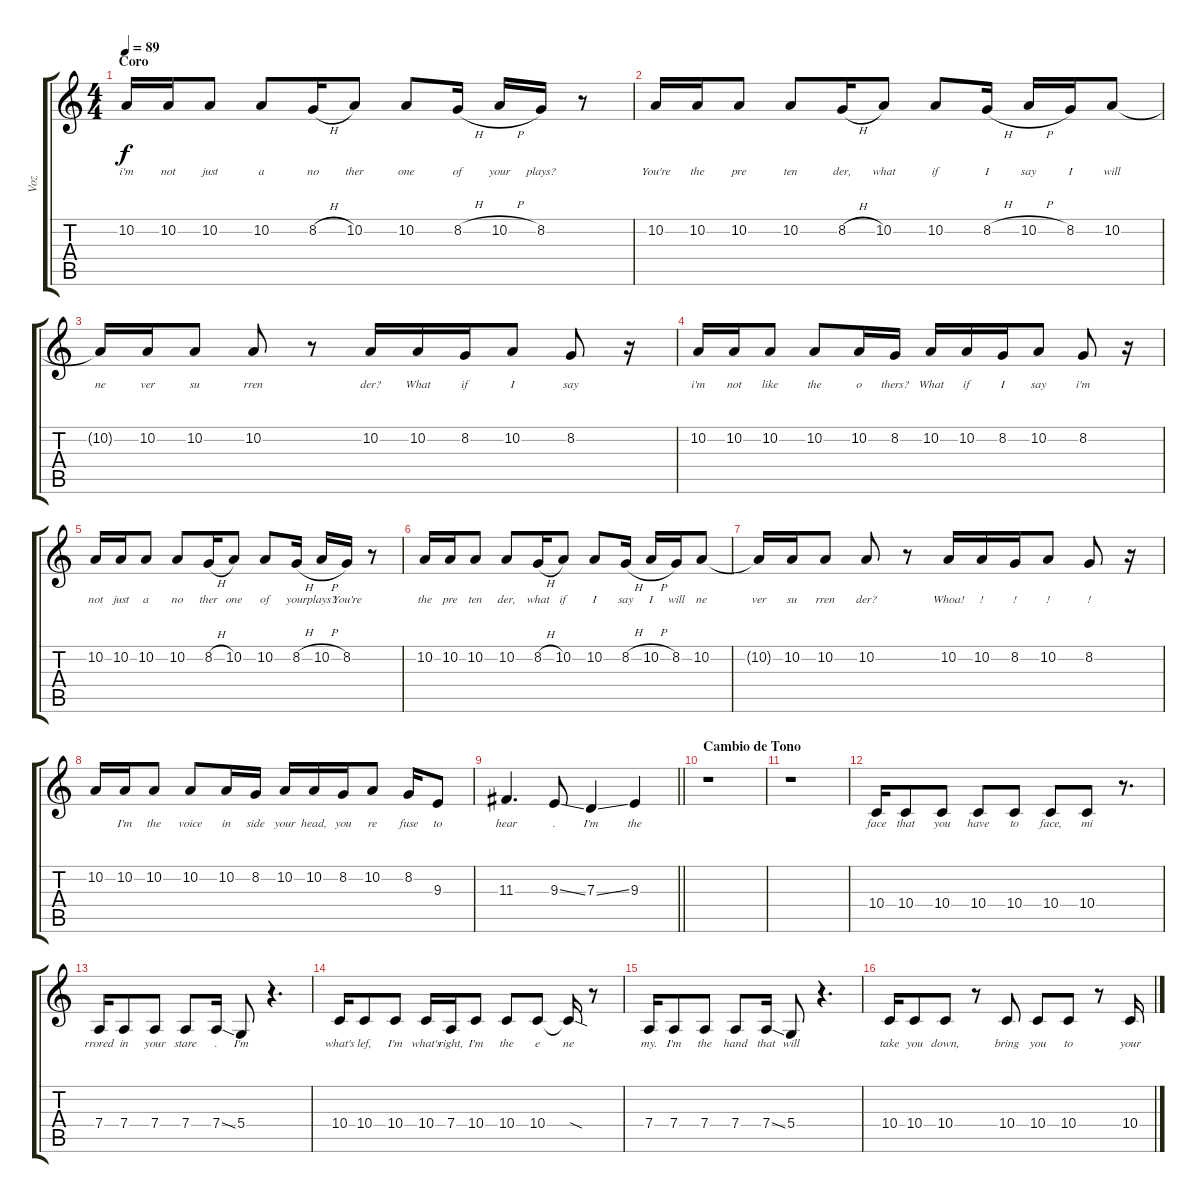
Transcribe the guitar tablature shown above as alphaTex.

\track ("Voz" "Voz") {instrument clarinet}
\staff {score tabs}
\tuning (E4 B3 G3 D3 A2 E2) {hide}
\ts (4 4)
\section ("" "Coro")
\tempo 89
\clef g2
\ks c
10.2.16{lyrics (0 "i'm") lyrics (1 "") lyrics (2 "") lyrics (3 "") lyrics (4 "") dy f} 10.2.16{lyrics (0 "not") lyrics (1 "") lyrics (2 "") lyrics (3 "") lyrics (4 "")} 10.2.8{lyrics (0 "just") lyrics (1 "") lyrics (2 "") lyrics (3 "") lyrics (4 "")} 10.2.8{lyrics (0 "a") lyrics (1 "") lyrics (2 "") lyrics (3 "") lyrics (4 "")} 8.2{h}.16{lyrics (0 "no") lyrics (1 "") lyrics (2 "") lyrics (3 "") lyrics (4 "")} 10.2.8{lyrics (0 "ther") lyrics (1 "") lyrics (2 "") lyrics (3 "") lyrics (4 "")} 10.2.8{lyrics (0 "one") lyrics (1 "") lyrics (2 "") lyrics (3 "") lyrics (4 "")} 8.2{h}.16{lyrics (0 "of") lyrics (1 "") lyrics (2 "") lyrics (3 "") lyrics (4 "")} 10.2{h}.16{lyrics (0 "your") lyrics (1 "") lyrics (2 "") lyrics (3 "") lyrics (4 "")} 8.2.16{lyrics (0 "plays?") lyrics (1 "") lyrics (2 "") lyrics (3 "") lyrics (4 "")} r.8 |
10.2.16{lyrics (0 "You're") lyrics (1 "") lyrics (2 "") lyrics (3 "") lyrics (4 "")} 10.2.16{lyrics (0 "the") lyrics (1 "") lyrics (2 "") lyrics (3 "") lyrics (4 "")} 10.2.8{lyrics (0 "pre") lyrics (1 "") lyrics (2 "") lyrics (3 "") lyrics (4 "")} 10.2.8{lyrics (0 "ten") lyrics (1 "") lyrics (2 "") lyrics (3 "") lyrics (4 "")} 8.2{h}.16{lyrics (0 "der,") lyrics (1 "") lyrics (2 "") lyrics (3 "") lyrics (4 "")} 10.2.8{lyrics (0 "what") lyrics (1 "") lyrics (2 "") lyrics (3 "") lyrics (4 "")} 10.2.8{lyrics (0 "if") lyrics (1 "") lyrics (2 "") lyrics (3 "") lyrics (4 "")} 8.2{h}.16{lyrics (0 "I") lyrics (1 "") lyrics (2 "") lyrics (3 "") lyrics (4 "")} 10.2{h}.16{lyrics (0 "say") lyrics (1 "") lyrics (2 "") lyrics (3 "") lyrics (4 "")} 8.2.16{lyrics (0 "I") lyrics (1 "") lyrics (2 "") lyrics (3 "") lyrics (4 "")} 10.2.8{lyrics (0 "will") lyrics (1 "") lyrics (2 "") lyrics (3 "") lyrics (4 "")} |
10.2{t}.16{lyrics (0 "ne") lyrics (1 "") lyrics (2 "") lyrics (3 "") lyrics (4 "")} 10.2.16{lyrics (0 "ver") lyrics (1 "") lyrics (2 "") lyrics (3 "") lyrics (4 "")} 10.2.8{lyrics (0 "su") lyrics (1 "") lyrics (2 "") lyrics (3 "") lyrics (4 "")} 10.2.8{lyrics (0 "rren") lyrics (1 "") lyrics (2 "") lyrics (3 "") lyrics (4 "")} r.8 10.2.16{lyrics (0 "der?") lyrics (1 "") lyrics (2 "") lyrics (3 "") lyrics (4 "")} 10.2.16{lyrics (0 "What") lyrics (1 "") lyrics (2 "") lyrics (3 "") lyrics (4 "")} 8.2.16{lyrics (0 "if") lyrics (1 "") lyrics (2 "") lyrics (3 "") lyrics (4 "")} 10.2.8{lyrics (0 "I") lyrics (1 "") lyrics (2 "") lyrics (3 "") lyrics (4 "")} 8.2.8{lyrics (0 "say") lyrics (1 "") lyrics (2 "") lyrics (3 "") lyrics (4 "")} r.16 |
10.2.16{lyrics (0 "i'm") lyrics (1 "") lyrics (2 "") lyrics (3 "") lyrics (4 "")} 10.2.16{lyrics (0 "not") lyrics (1 "") lyrics (2 "") lyrics (3 "") lyrics (4 "")} 10.2.8{lyrics (0 "like") lyrics (1 "") lyrics (2 "") lyrics (3 "") lyrics (4 "")} 10.2.8{lyrics (0 "the") lyrics (1 "") lyrics (2 "") lyrics (3 "") lyrics (4 "")} 10.2.16{lyrics (0 "o") lyrics (1 "") lyrics (2 "") lyrics (3 "") lyrics (4 "")} 8.2.16{lyrics (0 "thers?") lyrics (1 "") lyrics (2 "") lyrics (3 "") lyrics (4 "")} 10.2.16{lyrics (0 "What") lyrics (1 "") lyrics (2 "") lyrics (3 "") lyrics (4 "")} 10.2.16{lyrics (0 "if") lyrics (1 "") lyrics (2 "") lyrics (3 "") lyrics (4 "")} 8.2.16{lyrics (0 "I") lyrics (1 "") lyrics (2 "") lyrics (3 "") lyrics (4 "")} 10.2.8{lyrics (0 "say") lyrics (1 "") lyrics (2 "") lyrics (3 "") lyrics (4 "")} 8.2.8{lyrics (0 "i'm") lyrics (1 "") lyrics (2 "") lyrics (3 "") lyrics (4 "")} r.16 |
10.2.16{lyrics (0 "not") lyrics (1 "") lyrics (2 "") lyrics (3 "") lyrics (4 "")} 10.2.16{lyrics (0 "just") lyrics (1 "") lyrics (2 "") lyrics (3 "") lyrics (4 "")} 10.2.8{lyrics (0 "a") lyrics (1 "") lyrics (2 "") lyrics (3 "") lyrics (4 "")} 10.2.8{lyrics (0 "no") lyrics (1 "") lyrics (2 "") lyrics (3 "") lyrics (4 "")} 8.2{h}.16{lyrics (0 "ther") lyrics (1 "") lyrics (2 "") lyrics (3 "") lyrics (4 "")} 10.2.8{lyrics (0 "one") lyrics (1 "") lyrics (2 "") lyrics (3 "") lyrics (4 "")} 10.2.8{lyrics (0 "of") lyrics (1 "") lyrics (2 "") lyrics (3 "") lyrics (4 "")} 8.2{h}.16{lyrics (0 "your") lyrics (1 "") lyrics (2 "") lyrics (3 "") lyrics (4 "")} 10.2{h}.16{lyrics (0 "plays?") lyrics (1 "") lyrics (2 "") lyrics (3 "") lyrics (4 "")} 8.2.16{lyrics (0 "You're") lyrics (1 "") lyrics (2 "") lyrics (3 "") lyrics (4 "")} r.8 |
10.2.16{lyrics (0 "the") lyrics (1 "") lyrics (2 "") lyrics (3 "") lyrics (4 "")} 10.2.16{lyrics (0 "pre") lyrics (1 "") lyrics (2 "") lyrics (3 "") lyrics (4 "")} 10.2.8{lyrics (0 "ten") lyrics (1 "") lyrics (2 "") lyrics (3 "") lyrics (4 "")} 10.2.8{lyrics (0 "der,") lyrics (1 "") lyrics (2 "") lyrics (3 "") lyrics (4 "")} 8.2{h}.16{lyrics (0 "what") lyrics (1 "") lyrics (2 "") lyrics (3 "") lyrics (4 "")} 10.2.8{lyrics (0 "if") lyrics (1 "") lyrics (2 "") lyrics (3 "") lyrics (4 "")} 10.2.8{lyrics (0 "I") lyrics (1 "") lyrics (2 "") lyrics (3 "") lyrics (4 "")} 8.2{h}.16{lyrics (0 "say") lyrics (1 "") lyrics (2 "") lyrics (3 "") lyrics (4 "")} 10.2{h}.16{lyrics (0 "I") lyrics (1 "") lyrics (2 "") lyrics (3 "") lyrics (4 "")} 8.2.16{lyrics (0 "will") lyrics (1 "") lyrics (2 "") lyrics (3 "") lyrics (4 "")} 10.2.8{lyrics (0 "ne") lyrics (1 "") lyrics (2 "") lyrics (3 "") lyrics (4 "")} |
10.2{t}.16{lyrics (0 "ver") lyrics (1 "") lyrics (2 "") lyrics (3 "") lyrics (4 "")} 10.2.16{lyrics (0 "su") lyrics (1 "") lyrics (2 "") lyrics (3 "") lyrics (4 "")} 10.2.8{lyrics (0 "rren") lyrics (1 "") lyrics (2 "") lyrics (3 "") lyrics (4 "")} 10.2.8{lyrics (0 "der?") lyrics (1 "") lyrics (2 "") lyrics (3 "") lyrics (4 "")} r.8 10.2.16{lyrics (0 "Whoa!") lyrics (1 "") lyrics (2 "") lyrics (3 "") lyrics (4 "")} 10.2.16{lyrics (0 "!") lyrics (1 "") lyrics (2 "") lyrics (3 "") lyrics (4 "")} 8.2.16{lyrics (0 "!") lyrics (1 "") lyrics (2 "") lyrics (3 "") lyrics (4 "")} 10.2.8{lyrics (0 "!") lyrics (1 "") lyrics (2 "") lyrics (3 "") lyrics (4 "")} 8.2.8{lyrics (0 "!") lyrics (1 "") lyrics (2 "") lyrics (3 "") lyrics (4 "")} r.16 |
10.2.16{lyrics (0 "") lyrics (1 "") lyrics (2 "") lyrics (3 "") lyrics (4 "")} 10.2.16{lyrics (0 "I'm") lyrics (1 "") lyrics (2 "") lyrics (3 "") lyrics (4 "")} 10.2.8{lyrics (0 "the") lyrics (1 "") lyrics (2 "") lyrics (3 "") lyrics (4 "")} 10.2.8{lyrics (0 "voice") lyrics (1 "") lyrics (2 "") lyrics (3 "") lyrics (4 "")} 10.2.16{lyrics (0 "in") lyrics (1 "") lyrics (2 "") lyrics (3 "") lyrics (4 "")} 8.2.16{lyrics (0 "side") lyrics (1 "") lyrics (2 "") lyrics (3 "") lyrics (4 "")} 10.2.16{lyrics (0 "your") lyrics (1 "") lyrics (2 "") lyrics (3 "") lyrics (4 "")} 10.2.16{lyrics (0 "head,") lyrics (1 "") lyrics (2 "") lyrics (3 "") lyrics (4 "")} 8.2.16{lyrics (0 "you") lyrics (1 "") lyrics (2 "") lyrics (3 "") lyrics (4 "")} 10.2.8{lyrics (0 "re") lyrics (1 "") lyrics (2 "") lyrics (3 "") lyrics (4 "")} 8.2.16{lyrics (0 "fuse") lyrics (1 "") lyrics (2 "") lyrics (3 "") lyrics (4 "")} 9.3.8{lyrics (0 "to") lyrics (1 "") lyrics (2 "") lyrics (3 "") lyrics (4 "")} |
\barLineRight lightlight
11.3.4{d lyrics (0 "hear") lyrics (1 "") lyrics (2 "") lyrics (3 "") lyrics (4 "")} 9.3{ss}.8{lyrics (0 ".") lyrics (1 "") lyrics (2 "") lyrics (3 "") lyrics (4 "")} 7.3{ss}.4{lyrics (0 "I'm") lyrics (1 "") lyrics (2 "") lyrics (3 "") lyrics (4 "")} 9.3.4{lyrics (0 "the") lyrics (1 "") lyrics (2 "") lyrics (3 "") lyrics (4 "")} |
\section ("" "Cambio de Tono")
r.1 |
r.1 |
10.4.16{lyrics (0 "face") lyrics (1 "") lyrics (2 "") lyrics (3 "") lyrics (4 "")} 10.4.8{lyrics (0 "that") lyrics (1 "") lyrics (2 "") lyrics (3 "") lyrics (4 "")} 10.4.8{lyrics (0 "you") lyrics (1 "") lyrics (2 "") lyrics (3 "") lyrics (4 "")} 10.4.8{lyrics (0 "have") lyrics (1 "") lyrics (2 "") lyrics (3 "") lyrics (4 "")} 10.4.8{lyrics (0 "to") lyrics (1 "") lyrics (2 "") lyrics (3 "") lyrics (4 "")} 10.4.8{lyrics (0 "face,") lyrics (1 "") lyrics (2 "") lyrics (3 "") lyrics (4 "")} 10.4.8{lyrics (0 "mi") lyrics (1 "") lyrics (2 "") lyrics (3 "") lyrics (4 "")} r.8{d} |
7.4.16{lyrics (0 "rrored") lyrics (1 "") lyrics (2 "") lyrics (3 "") lyrics (4 "")} 7.4.8{lyrics (0 "in") lyrics (1 "") lyrics (2 "") lyrics (3 "") lyrics (4 "")} 7.4.8{lyrics (0 "your") lyrics (1 "") lyrics (2 "") lyrics (3 "") lyrics (4 "")} 7.4.8{lyrics (0 "stare") lyrics (1 "") lyrics (2 "") lyrics (3 "") lyrics (4 "")} 7.4{ss}.16{lyrics (0 ".") lyrics (1 "") lyrics (2 "") lyrics (3 "") lyrics (4 "")} 5.4.8{lyrics (0 "I'm") lyrics (1 "") lyrics (2 "") lyrics (3 "") lyrics (4 "")} r.4{d} |
10.4.16{lyrics (0 "what's") lyrics (1 "") lyrics (2 "") lyrics (3 "") lyrics (4 "")} 10.4.8{lyrics (0 "lef,") lyrics (1 "") lyrics (2 "") lyrics (3 "") lyrics (4 "")} 10.4.8{lyrics (0 "I'm") lyrics (1 "") lyrics (2 "") lyrics (3 "") lyrics (4 "")} 10.4.16{lyrics (0 "what's") lyrics (1 "") lyrics (2 "") lyrics (3 "") lyrics (4 "")} 7.4.16{lyrics (0 "right,") lyrics (1 "") lyrics (2 "") lyrics (3 "") lyrics (4 "")} 10.4.8{lyrics (0 "I'm") lyrics (1 "") lyrics (2 "") lyrics (3 "") lyrics (4 "")} 10.4.8{lyrics (0 "the") lyrics (1 "") lyrics (2 "") lyrics (3 "") lyrics (4 "")} 10.4.8{lyrics (0 "e") lyrics (1 "") lyrics (2 "") lyrics (3 "") lyrics (4 "")} 10.4{sod t}.16{lyrics (0 "ne") lyrics (1 "") lyrics (2 "") lyrics (3 "") lyrics (4 "")} r.8 |
7.4.16{lyrics (0 "my.") lyrics (1 "") lyrics (2 "") lyrics (3 "") lyrics (4 "")} 7.4.8{lyrics (0 "I'm") lyrics (1 "") lyrics (2 "") lyrics (3 "") lyrics (4 "")} 7.4.8{lyrics (0 "the") lyrics (1 "") lyrics (2 "") lyrics (3 "") lyrics (4 "")} 7.4.8{lyrics (0 "hand") lyrics (1 "") lyrics (2 "") lyrics (3 "") lyrics (4 "")} 7.4{ss}.16{lyrics (0 "that") lyrics (1 "") lyrics (2 "") lyrics (3 "") lyrics (4 "")} 5.4.8{lyrics (0 "will") lyrics (1 "") lyrics (2 "") lyrics (3 "") lyrics (4 "")} r.4{d} |
10.4.16{lyrics (0 "take") lyrics (1 "") lyrics (2 "") lyrics (3 "") lyrics (4 "")} 10.4.8{lyrics (0 "you") lyrics (1 "") lyrics (2 "") lyrics (3 "") lyrics (4 "")} 10.4.8{lyrics (0 "down,") lyrics (1 "") lyrics (2 "") lyrics (3 "") lyrics (4 "")} r.8 10.4.8{lyrics (0 "bring") lyrics (1 "") lyrics (2 "") lyrics (3 "") lyrics (4 "")} 10.4.8{lyrics (0 "you") lyrics (1 "") lyrics (2 "") lyrics (3 "") lyrics (4 "")} 10.4.8{lyrics (0 "to") lyrics (1 "") lyrics (2 "") lyrics (3 "") lyrics (4 "")} r.8 10.4.16{lyrics (0 "your") lyrics (1 "") lyrics (2 "") lyrics (3 "") lyrics (4 "")}
